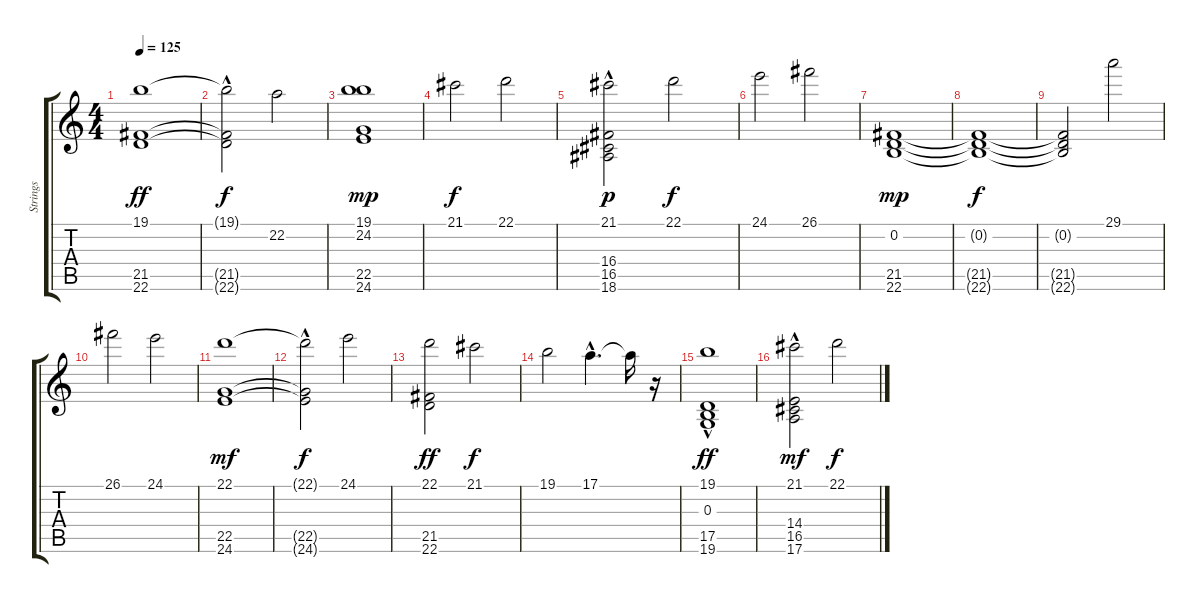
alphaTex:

\track ("Strings" "Strings") {instrument synthstrings2}
\staff {score tabs}
\tuning (E4 B3 G3 D3 A2 E2) {hide}
\ts (4 4)
\tempo 125
\clef g2
\ks c
(19.1 21.5 22.6).1{dy ff} |
(19.1{t} 21.5{hac t} 22.6{hac t}).2{dy f} 22.2.2 |
(19.1 24.2 22.5 24.6).1{dy mp} |
21.1.2{dy f} 22.1.2 |
(21.1{hac} 16.4 16.5 18.6).2{dy p} 22.1.2{dy f} |
24.1.2 26.1.2 |
(0.2 21.5 22.6).1{dy mp} |
(0.2{t} 21.5{t} 22.6{t}).1{dy f} |
(0.2{t} 21.5{t} 22.6{t}).2 29.1.2 |
26.1.2 24.1.2 |
(22.1 22.5 24.6).1{dy mf} |
(22.1{hac t} 22.5{t} 24.6{hac t}).2{dy f} 24.1.2 |
(22.1 21.5 22.6).2{dy ff} 21.1.2{dy f} |
19.1.2 17.1{hac}.4{d} 17.1{t}.16 r.16 |
(19.1 0.3{hac} 17.5{hac} 19.6{hac}).1{dy ff} |
(21.1 14.4{hac} 16.5{hac} 17.6{hac}).2{dy mf} 22.1.2{dy f}
